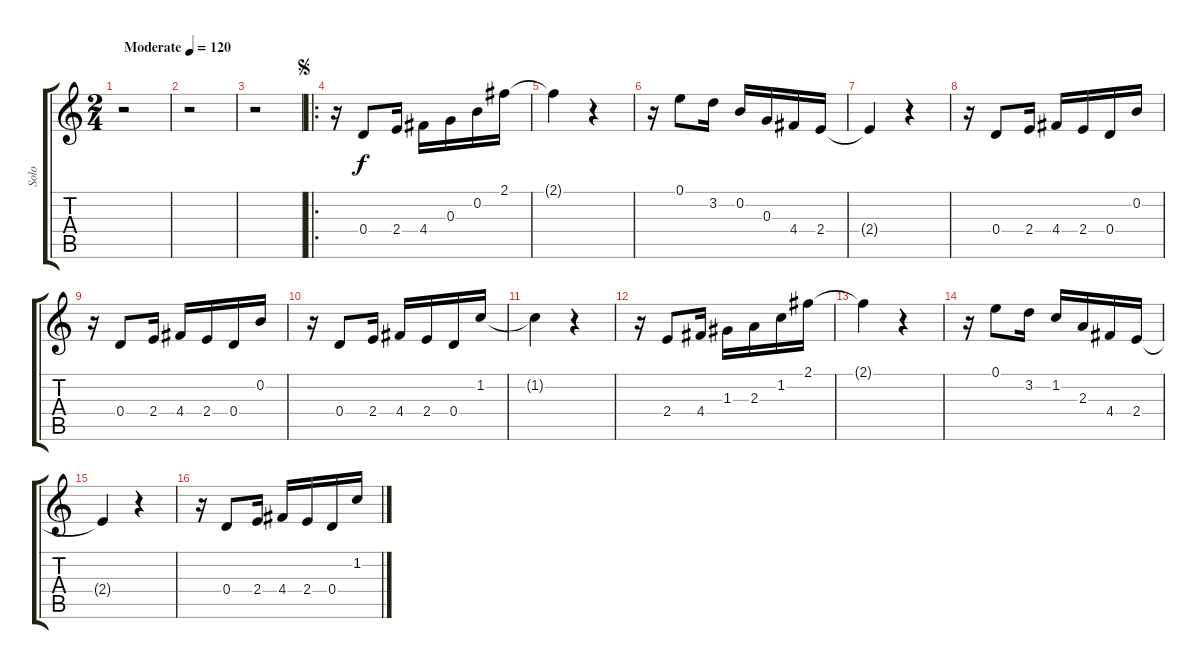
\track ("Solo" "Solo") {instrument acousticguitarsteel}
\staff {score tabs}
\tuning (E4 B3 G3 D3 A2 E2) {hide}
\ts (2 4)
\tempo (120 "Moderate")
\clef g2
\ks c
r.2{dy f instrument acousticguitarsteel} |
r.2 |
r.2 |
\ro
\jump segno
r.16 0.4.8 2.4.16 4.4.16 0.3.16 0.2.16 2.1.16 |
2.1{t}.4 r.4 |
r.16 0.1.8 3.2.16 0.2.16 0.3.16 4.4.16 2.4.16 |
2.4{t}.4 r.4 |
r.16 0.4.8 2.4.16 4.4.16 2.4.16 0.4.16 0.2.16 |
r.16 0.4.8 2.4.16 4.4.16 2.4.16 0.4.16 0.2.16 |
r.16 0.4.8 2.4.16 4.4.16 2.4.16 0.4.16 1.2.16 |
1.2{t}.4 r.4 |
r.16 2.4.8 4.4.16 1.3.16 2.3.16 1.2.16 2.1.16 |
2.1{t}.4 r.4 |
r.16 0.1.8 3.2.16 1.2.16 2.3.16 4.4.16 2.4.16 |
2.4{t}.4 r.4 |
r.16 0.4.8 2.4.16 4.4.16 2.4.16 0.4.16 1.2.16
